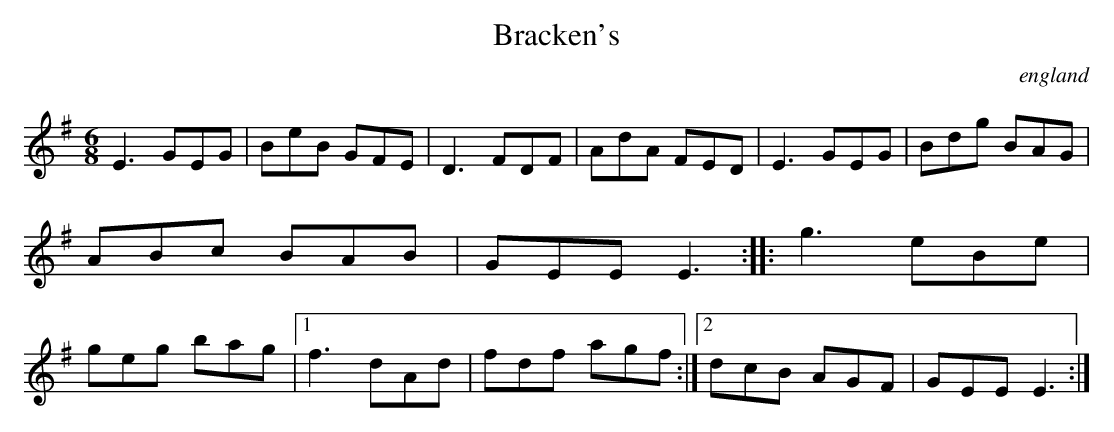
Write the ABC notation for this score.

X:1
T:Bracken's
O:england
M:6/8
L:1/8
M:6/8
K:G
E3 GEG | BeB GFE | D3 FDF | AdA FED | E3 GEG | Bdg BAG | ABc BAB | GEE E3 ::\
g3 eBe | geg bag |1f3 dAd | fdf agf :|2 dcB AGF | GEE E3 :|
